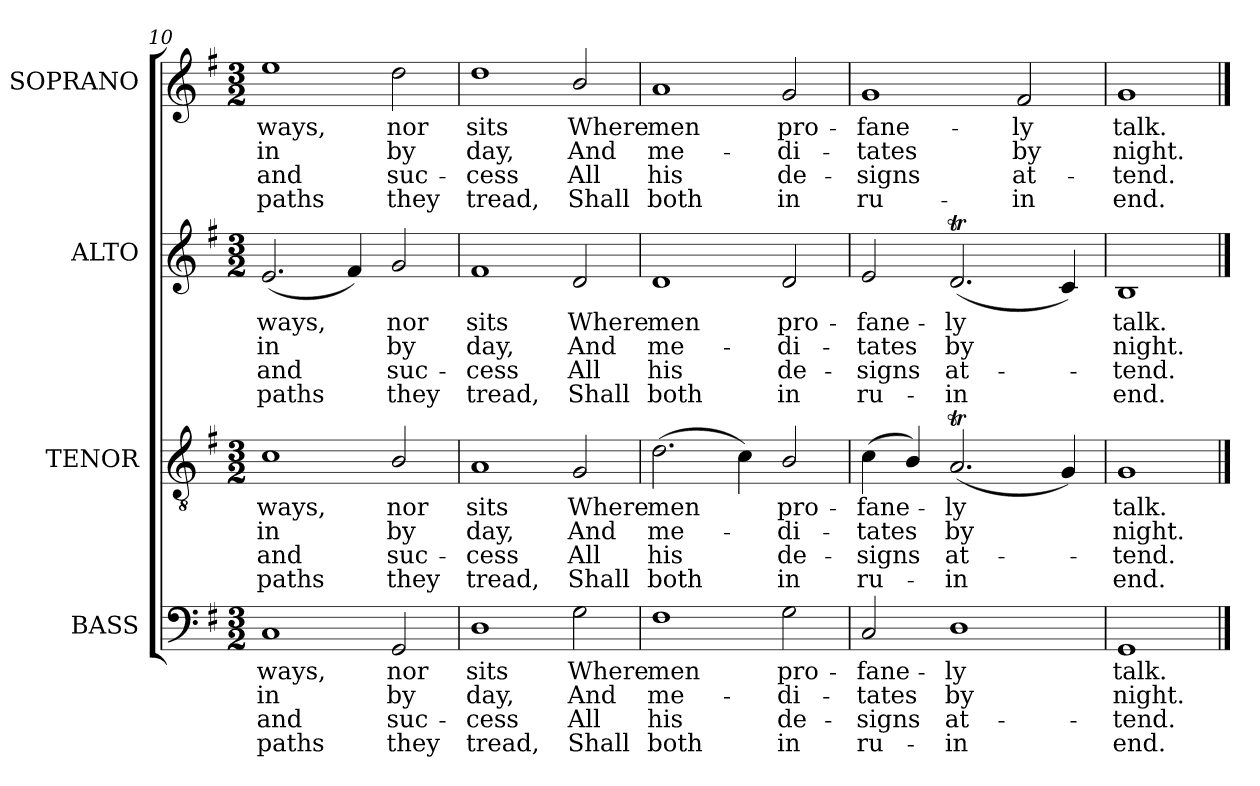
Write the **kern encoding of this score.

**kern	**text	**text	**text	**text	**kern	**text	**text	**text	**text	**kern	**text	**text	**text	**text	**kern	**text	**text	**text	**text
*part4	*part4	*part4	*part4	*part4	*part3	*part3	*part3	*part3	*part3	*part2	*part2	*part2	*part2	*part2	*part1	*part1	*part1	*part1	*part1
*staff4	*staff4	*staff4	*staff4	*staff4	*staff3	*staff3	*staff3	*staff3	*staff3	*staff2	*staff2	*staff2	*staff2	*staff2	*staff1	*staff1	*staff1	*staff1	*staff1
*I"BASS	*	*	*	*	*I"TENOR	*	*	*	*	*I"ALTO	*	*	*	*	*I"SOPRANO	*	*	*	*
*I'B.	*	*	*	*	*I'T.	*	*	*	*	*I'A.	*	*	*	*	*I'S.	*	*	*	*
*clefF4	*	*	*	*	*clefGv2	*	*	*	*	*clefG2	*	*	*	*	*clefG2	*	*	*	*
*	*	*	*	*	*ITrd7c12	*	*	*	*	*	*	*	*	*	*	*	*	*	*
*k[f#]	*	*	*	*	*k[f#]	*	*	*	*	*k[f#]	*	*	*	*	*k[f#]	*	*	*	*
*G:	*	*	*	*	*G:	*	*	*	*	*G:	*	*	*	*	*G:	*	*	*	*
*M3/2	*	*	*	*	*M3/2	*	*	*	*	*M3/2	*	*	*	*	*M3/2	*	*	*	*
=10	=10	=10	=10	=10	=10	=10	=10	=10	=10	=10	=10	=10	=10	=10	=10	=10	=10	=10	=10
!	!LO:LY:b:color=#000000	!LO:LY:b:color=#000000	!LO:LY:b:color=#000000	!LO:LY:b:color=#000000	!	!	!	!	!	!	!	!	!	!	!	!	!	!	!
!	!	!	!	!	!	!LO:LY:b:color=#000000	!LO:LY:b:color=#000000	!LO:LY:b:color=#000000	!LO:LY:b:color=#000000	!	!	!	!	!	!	!	!	!	!
!	!	!	!	!	!	!	!	!	!	!	!LO:LY:b:color=#000000	!LO:LY:b:color=#000000	!LO:LY:b:color=#000000	!LO:LY:b:color=#000000	!	!	!	!	!
!	!	!	!	!	!	!	!	!	!	!	!	!	!	!	!	!LO:LY:b:color=#000000	!LO:LY:b:color=#000000	!LO:LY:b:color=#000000	!LO:LY:b:color=#000000
1Ci	ways,	-in	and	paths	1Ci	ways,	-in	and	paths	(2.ei/	ways,	-in	and	paths	1eei	ways,	-in	and	paths
.	.	.	.	.	.	.	.	.	.	4f#i/)	.	.	.	.	.	.	.	.	.
!	!LO:LY:b:color=#000000	!LO:LY:b:color=#000000	!LO:LY:b:color=#000000	!LO:LY:b:color=#000000	!	!	!	!	!	!	!	!	!	!	!	!	!	!	!
!	!	!	!	!	!	!LO:LY:b:color=#000000	!LO:LY:b:color=#000000	!LO:LY:b:color=#000000	!LO:LY:b:color=#000000	!	!	!	!	!	!	!	!	!	!
!	!	!	!	!	!	!	!	!	!	!	!LO:LY:b:color=#000000	!LO:LY:b:color=#000000	!LO:LY:b:color=#000000	!LO:LY:b:color=#000000	!	!	!	!	!
!	!	!	!	!	!	!	!	!	!	!	!	!	!	!	!	!LO:LY:b:color=#000000	!LO:LY:b:color=#000000	!LO:LY:b:color=#000000	!LO:LY:b:color=#000000
2GGi/	nor	by	suc-	-they	2BBi/	nor	by	suc-	-they	2gi/	nor	by	suc-	-they	2ddi\	nor	by	suc-	-they
=11	=11	=11	=11	=11	=11	=11	=11	=11	=11	=11	=11	=11	=11	=11	=11	=11	=11	=11	=11
!	!LO:LY:b:color=#000000	!LO:LY:b:color=#000000	!LO:LY:b:color=#000000	!LO:LY:b:color=#000000	!	!	!	!	!	!	!	!	!	!	!	!	!	!	!
!	!	!	!	!	!	!LO:LY:b:color=#000000	!LO:LY:b:color=#000000	!LO:LY:b:color=#000000	!LO:LY:b:color=#000000	!	!	!	!	!	!	!	!	!	!
!	!	!	!	!	!	!	!	!	!	!	!LO:LY:b:color=#000000	!LO:LY:b:color=#000000	!LO:LY:b:color=#000000	!LO:LY:b:color=#000000	!	!	!	!	!
!	!	!	!	!	!	!	!	!	!	!	!	!	!	!	!	!LO:LY:b:color=#000000	!LO:LY:b:color=#000000	!LO:LY:b:color=#000000	!LO:LY:b:color=#000000
1Di	sits	day,	cess	tread,	1AAi	sits	day,	cess	tread,	1f#i	sits	day,	cess	tread,	1ddi	sits	day,	cess	tread,
!	!LO:LY:b:color=#000000	!LO:LY:b:color=#000000	!LO:LY:b:color=#000000	!LO:LY:b:color=#000000	!	!	!	!	!	!	!	!	!	!	!	!	!	!	!
!	!	!	!	!	!	!LO:LY:b:color=#000000	!LO:LY:b:color=#000000	!LO:LY:b:color=#000000	!LO:LY:b:color=#000000	!	!	!	!	!	!	!	!	!	!
!	!	!	!	!	!	!	!	!	!	!	!LO:LY:b:color=#000000	!LO:LY:b:color=#000000	!LO:LY:b:color=#000000	!LO:LY:b:color=#000000	!	!	!	!	!
!	!	!	!	!	!	!	!	!	!	!	!	!	!	!	!	!LO:LY:b:color=#000000	!LO:LY:b:color=#000000	!LO:LY:b:color=#000000	!LO:LY:b:color=#000000
2Gi\	Where	And	All	Shall	2GGi/	Where	And	All	Shall	2di/	Where	And	All	Shall	2bi/	Where	And	All	Shall
=12	=12	=12	=12	=12	=12	=12	=12	=12	=12	=12	=12	=12	=12	=12	=12	=12	=12	=12	=12
!	!LO:LY:b:color=#000000	!LO:LY:b:color=#000000	!LO:LY:b:color=#000000	!LO:LY:b:color=#000000	!	!	!	!	!	!	!	!	!	!	!	!	!	!	!
!	!	!	!	!	!	!LO:LY:b:color=#000000	!LO:LY:b:color=#000000	!LO:LY:b:color=#000000	!LO:LY:b:color=#000000	!	!	!	!	!	!	!	!	!	!
!	!	!	!	!	!	!	!	!	!	!	!LO:LY:b:color=#000000	!LO:LY:b:color=#000000	!LO:LY:b:color=#000000	!LO:LY:b:color=#000000	!	!	!	!	!
!	!	!	!	!	!	!	!	!	!	!	!	!	!	!	!	!LO:LY:b:color=#000000	!LO:LY:b:color=#000000	!LO:LY:b:color=#000000	!LO:LY:b:color=#000000
1F#i	men	me-	his	both	(2.Di\	men	me-	his	both	1di	men	me-	his	both	1ai	men	me-	his	both
.	.	.	.	.	4Ci\)	.	.	.	.	.	.	.	.	.	.	.	.	.	.
!	!LO:LY:b:color=#000000	!LO:LY:b:color=#000000	!LO:LY:b:color=#000000	!LO:LY:b:color=#000000	!	!	!	!	!	!	!	!	!	!	!	!	!	!	!
!	!	!	!	!	!	!LO:LY:b:color=#000000	!LO:LY:b:color=#000000	!LO:LY:b:color=#000000	!LO:LY:b:color=#000000	!	!	!	!	!	!	!	!	!	!
!	!	!	!	!	!	!	!	!	!	!	!LO:LY:b:color=#000000	!LO:LY:b:color=#000000	!LO:LY:b:color=#000000	!LO:LY:b:color=#000000	!	!	!	!	!
!	!	!	!	!	!	!	!	!	!	!	!	!	!	!	!	!LO:LY:b:color=#000000	!LO:LY:b:color=#000000	!LO:LY:b:color=#000000	!LO:LY:b:color=#000000
2Gi\	pro-	-di-	de-	-in	2BBi/	pro-	-di-	de-	-in	2di/	pro-	-di-	de-	-in	2gi/	pro-	-di-	de-	-in
=13	=13	=13	=13	=13	=13	=13	=13	=13	=13	=13	=13	=13	=13	=13	=13	=13	=13	=13	=13
!	!LO:LY:b:color=#000000	!LO:LY:b:color=#000000	!LO:LY:b:color=#000000	!LO:LY:b:color=#000000	!	!	!	!	!	!	!	!	!	!	!	!	!	!	!
!	!	!	!	!	!	!LO:LY:b:color=#000000	!LO:LY:b:color=#000000	!LO:LY:b:color=#000000	!LO:LY:b:color=#000000	!	!	!	!	!	!	!	!	!	!
!	!	!	!	!	!	!	!	!	!	!	!LO:LY:b:color=#000000	!LO:LY:b:color=#000000	!LO:LY:b:color=#000000	!LO:LY:b:color=#000000	!	!	!	!	!
!	!	!	!	!	!	!	!	!	!	!	!	!	!	!	!	!LO:LY:b:color=#000000	!LO:LY:b:color=#000000	!LO:LY:b:color=#000000	!LO:LY:b:color=#000000
2Ci/	-fane-	-tates	signs	ru-	(4Ci\	-fane-	-tates	signs	ru-	2ei/	-fane-	-tates	signs	ru-	1gi	-fane-	-tates	signs	ru-
.	.	.	.	.	4BBi/)	.	.	.	.	.	.	.	.	.	.	.	.	.	.
!	!LO:LY:b:color=#000000	!LO:LY:b:color=#000000	!LO:LY:b:color=#000000	!LO:LY:b:color=#000000	!	!	!	!	!	!	!	!	!	!	!	!	!	!	!
!	!	!	!	!	!	!LO:LY:b:color=#000000	!LO:LY:b:color=#000000	!LO:LY:b:color=#000000	!LO:LY:b:color=#000000	!	!	!	!	!	!	!	!	!	!
!	!	!	!	!	!	!	!	!	!	!	!LO:LY:b:color=#000000	!LO:LY:b:color=#000000	!LO:LY:b:color=#000000	!LO:LY:b:color=#000000	!	!	!	!	!
1Di	-ly	by	-at-	-in	(2.AATi/	-ly	by	-at-	-in	(2.dTi/	-ly	by	-at-	-in	.	.	.	.	.
!	!	!	!	!	!	!	!	!	!	!	!	!	!	!	!	!LO:LY:b:color=#000000	!LO:LY:b:color=#000000	!LO:LY:b:color=#000000	!LO:LY:b:color=#000000
.	.	.	.	.	.	.	.	.	.	.	.	.	.	.	2f#i/	-ly	by	-at-	-in
.	.	.	.	.	4GGi/)	.	.	.	.	4ci/)	.	.	.	.	.	.	.	.	.
=14	=14	=14	=14	=14	=14	=14	=14	=14	=14	=14	=14	=14	=14	=14	=14	=14	=14	=14	=14
!	!LO:LY:b:color=#000000	!LO:LY:b:color=#000000	!LO:LY:b:color=#000000	!LO:LY:b:color=#000000	!	!	!	!	!	!	!	!	!	!	!	!	!	!	!
!	!	!	!	!	!	!LO:LY:b:color=#000000	!LO:LY:b:color=#000000	!LO:LY:b:color=#000000	!LO:LY:b:color=#000000	!	!	!	!	!	!	!	!	!	!
!	!	!	!	!	!	!	!	!	!	!	!LO:LY:b:color=#000000	!LO:LY:b:color=#000000	!LO:LY:b:color=#000000	!LO:LY:b:color=#000000	!	!	!	!	!
!	!	!	!	!	!	!	!	!	!	!	!	!	!	!	!	!LO:LY:b:color=#000000	!LO:LY:b:color=#000000	!LO:LY:b:color=#000000	!LO:LY:b:color=#000000
1GGi	talk.	night.	tend.	end.	1GGi	talk.	night.	tend.	end.	1Bi	talk.	night.	tend.	end.	1gi	talk.	night.	tend.	end.
==	==	==	==	==	==	==	==	==	==	==	==	==	==	==	==	==	==	==	==
*-	*-	*-	*-	*-	*-	*-	*-	*-	*-	*-	*-	*-	*-	*-	*-	*-	*-	*-	*-
